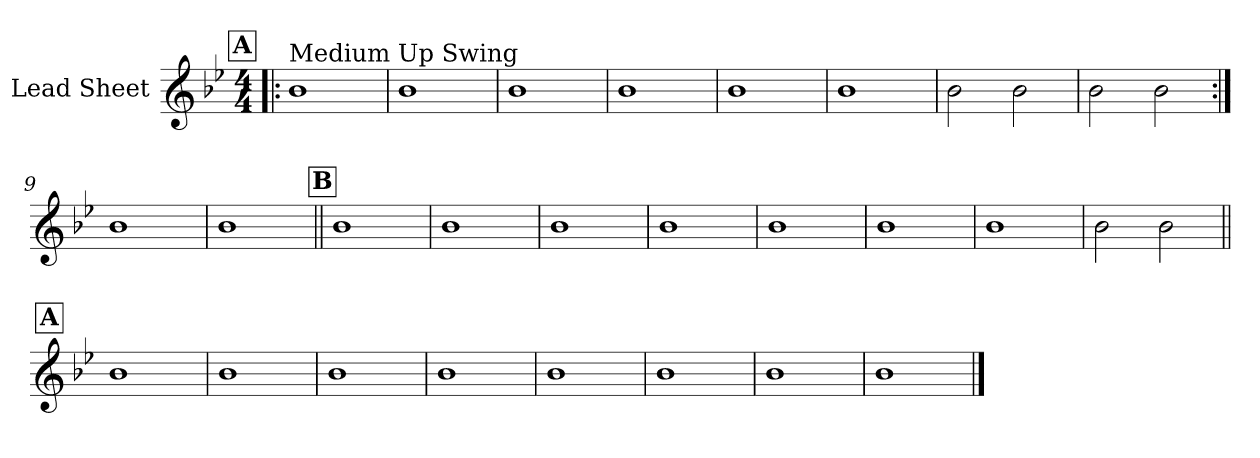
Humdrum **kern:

**kern
*part1
*staff1
*I"Lead Sheet
*clefG2
*k[b-e-]
*B-:
*M4/4
!!LO:REH:place=s1:a:fs=14:t=A
=1!|:
!LO:TX:a:t=Medium Up Swing
1b-
=2
1b-
=3
1b-
=4
1b-
!!LO:LB:g=z
=5
1b-
=6
1b-
=7
2b-\
2b-\
=8
2b-\
2b-\
!!LO:LB:g=z
=9:|!
1b-
=10
1b-
!!LO:LB:g=z
!!LO:REH:place=s1:a:fs=14:t=B
=11||
1b-
=12
1b-
=13
1b-
=14
1b-
!!LO:LB:g=z
=15
1b-
=16
1b-
=17
1b-
=18
2b-\
2b-\
!!LO:LB:g=z
!!LO:REH:place=s1:a:fs=14:t=A
=19||
1b-
=20
1b-
=21
1b-
=22
1b-
!!LO:LB:g=z
=23
1b-
=24
1b-
=25
1b-
=26
1b-
==
*-
